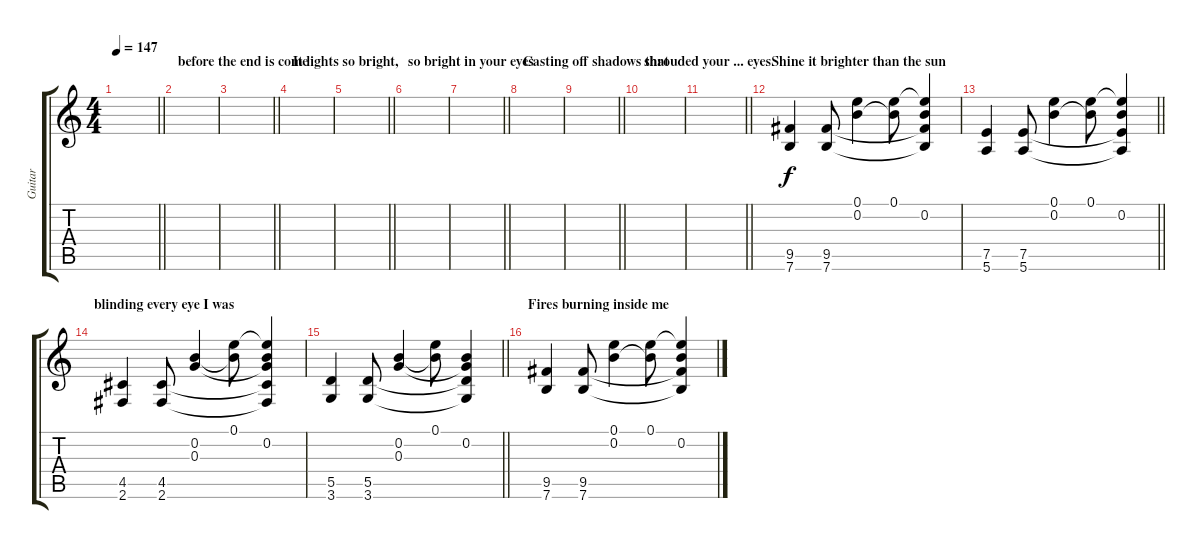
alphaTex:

\track ("Guitar" "Guitar") {instrument distortionguitar}
\staff {score tabs}
\tuning (E4 B3 G3 D3 A2 E2) {hide}
\ts (4 4)
\tempo 147
\clef g2
\barLineRight lightlight
\ks c
|
\section ("" "before the end is come ")
|
\barLineRight lightlight
|
\section ("" "It lights so bright,")
|
\barLineRight lightlight
|
\section ("" "so bright in your eyes ")
|
\barLineRight lightlight
|
\section ("" "Casting off shadows that ")
|
\barLineRight lightlight
|
\section ("" "shrouded your ... eyes")
|
\barLineRight lightlight
|
\section ("" "Shine it brighter than the sun")
(9.5 7.6).4 (9.5 7.6).8 (0.1 0.2).4 (0.1 0.2{t}).8 (0.1{t} 0.2 9.5{t} 7.6{t}).4 |
\barLineRight lightlight
(7.5 5.6).4 (7.5 5.6).8 (0.1 0.2).4 (0.1 0.2{t}).8 (0.1{t} 0.2 7.5{t} 5.6{t}).4 |
\section ("" "blinding every eye I was")
(4.5 2.6).4 (4.5 2.6).8 (0.2 0.3).4 (0.1 0.2{t}).8 (0.1{t} 0.2 0.3{t} 4.5{t} 2.6{t}).4 |
\barLineRight lightlight
(5.5 3.6).4 (5.5 3.6).8 (0.2 0.3).4 (0.1 0.2{t}).8 (0.2 0.3{t} 5.5{t} 3.6{t}).4 |
\section ("" "Fires burning inside me ")
(9.5 7.6).4 (9.5 7.6).8 (0.1 0.2).4 (0.1 0.2{t}).8 (0.1{t} 0.2 9.5{t} 7.6{t}).4
